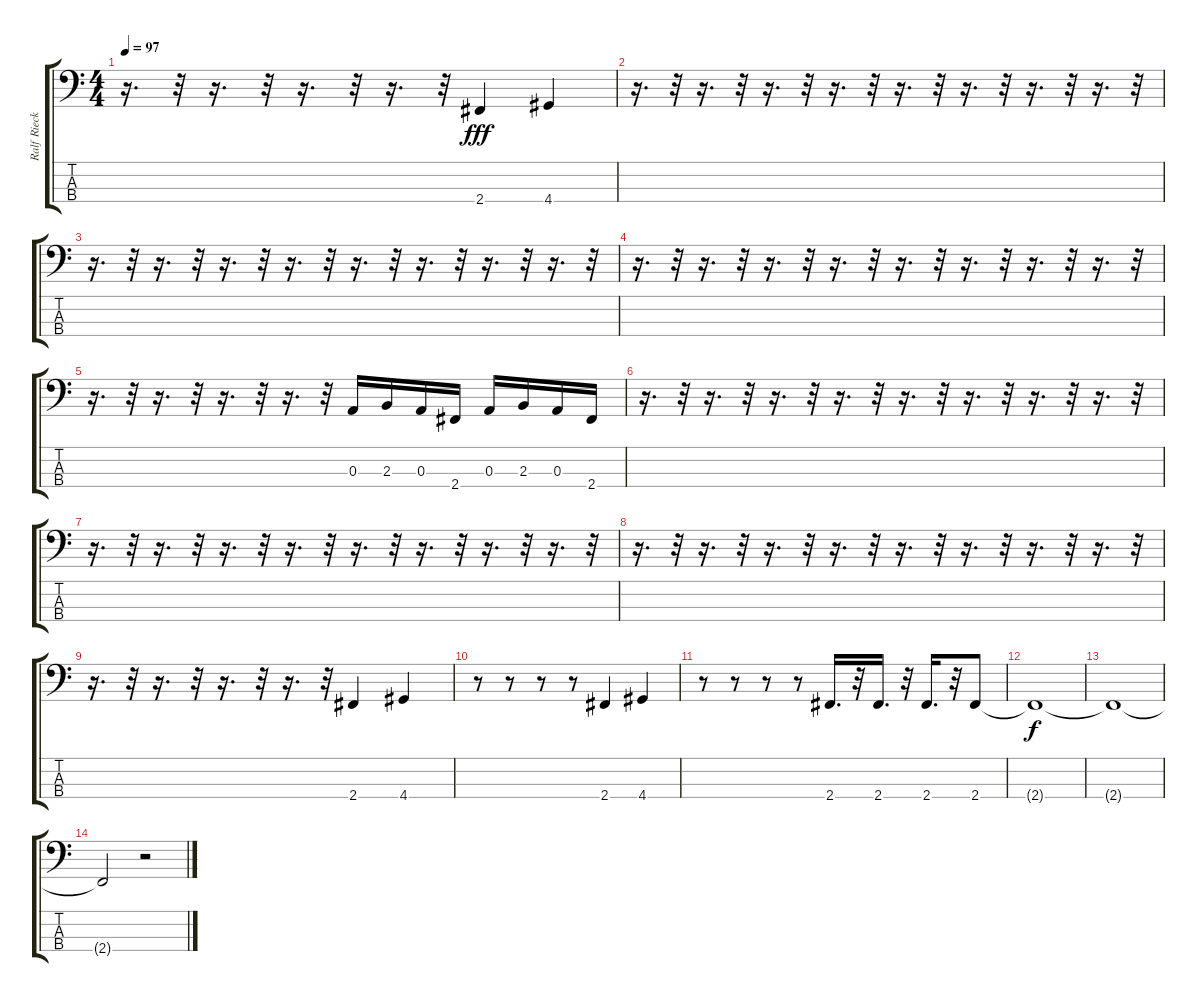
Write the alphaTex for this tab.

\track ("Ralf Rieckermann" "Ralf Rieck") {instrument electricbassfinger}
\staff {score tabs}
\tuning (G2 D2 A1 E1) {hide}
\ts (4 4)
\tempo 97
\clef f4
\ks c
r.16{d dy fff} r.32 r.16{d} r.32 r.16{d} r.32 r.16{d} r.32 2.4.4 4.4.4 |
r.16{d} r.32 r.16{d} r.32 r.16{d} r.32 r.16{d} r.32 r.16{d} r.32 r.16{d} r.32 r.16{d} r.32 r.16{d} r.32 |
r.16{d} r.32 r.16{d} r.32 r.16{d} r.32 r.16{d} r.32 r.16{d} r.32 r.16{d} r.32 r.16{d} r.32 r.16{d} r.32 |
r.16{d} r.32 r.16{d} r.32 r.16{d} r.32 r.16{d} r.32 r.16{d} r.32 r.16{d} r.32 r.16{d} r.32 r.16{d} r.32 |
r.16{d} r.32 r.16{d} r.32 r.16{d} r.32 r.16{d} r.32 0.3.16 2.3.16 0.3.16 2.4.16 0.3.16 2.3.16 0.3.16 2.4.16 |
r.16{d} r.32 r.16{d} r.32 r.16{d} r.32 r.16{d} r.32 r.16{d} r.32 r.16{d} r.32 r.16{d} r.32 r.16{d} r.32 |
r.16{d} r.32 r.16{d} r.32 r.16{d} r.32 r.16{d} r.32 r.16{d} r.32 r.16{d} r.32 r.16{d} r.32 r.16{d} r.32 |
r.16{d} r.32 r.16{d} r.32 r.16{d} r.32 r.16{d} r.32 r.16{d} r.32 r.16{d} r.32 r.16{d} r.32 r.16{d} r.32 |
r.16{d} r.32 r.16{d} r.32 r.16{d} r.32 r.16{d} r.32 2.4.4 4.4.4 |
r.8 r.8 r.8 r.8 2.4.4 4.4.4 |
r.8 r.8 r.8 r.8 2.4.16{d} r.32 2.4.16{d} r.32 2.4.16{d} r.32 2.4.8 |
2.4{t}.1{dy f} |
2.4{t}.1 |
2.4{t}.2 r.2
